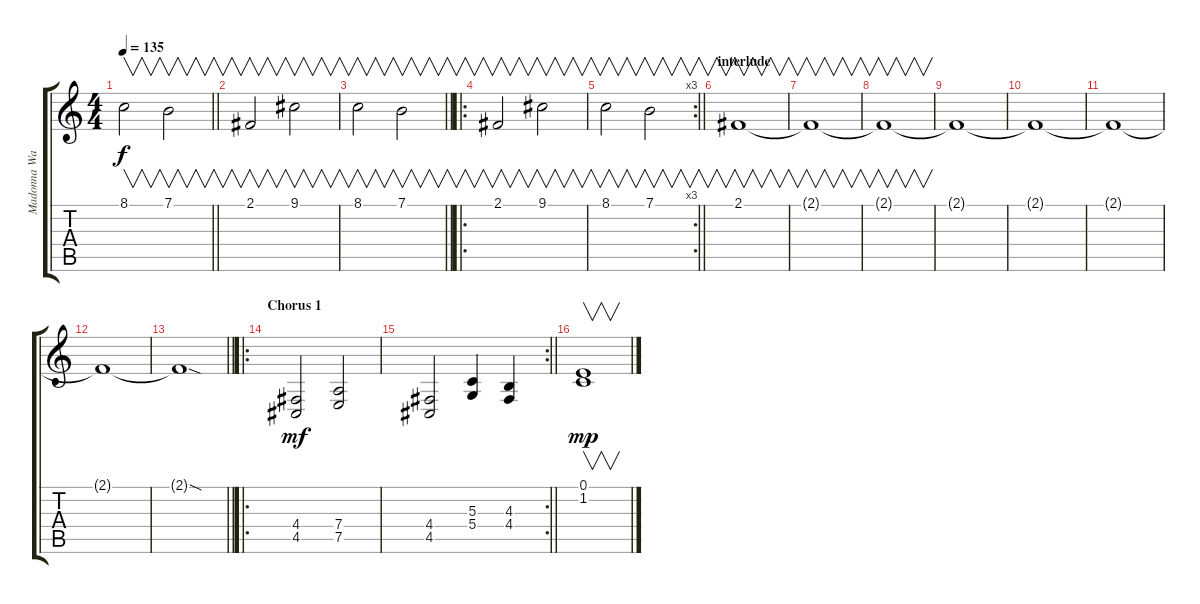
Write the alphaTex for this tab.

\track ("Madonna Wayne Gacy" "Madonna Wa") {instrument drawbarorgan}
\staff {score tabs}
\tuning (E4 B3 G3 D3 A2 E2) {hide}
\ts (4 4)
\tempo 135
\clef g2
\barLineRight lightlight
\ks c
8.1.2{v dy f} 7.1.2{v} |
2.1.2{v} 9.1.2{v} |
\barLineRight lightlight
8.1.2{v} 7.1.2{v} |
\ro
2.1.2{v} 9.1.2{v} |
\rc 3
\barLineRight lightlight
8.1.2{v} 7.1.2{v} |
\section ("" "interlude")
2.1.1{v} |
2.1{t}.1{v} |
2.1{t}.1{v} |
2.1{t}.1 |
2.1{t}.1 |
2.1{t}.1 |
2.1{t}.1 |
\barLineRight lightlight
2.1{sod t}.1 |
\ro
\section ("" "Chorus 1")
(4.4 4.5).2{dy mf} (7.4 7.5).2 |
\rc 2
\barLineRight lightlight
(4.4 4.5).2 (5.3 5.4).4 (4.3 4.4).4 |
(0.1 1.2).1{v dy mp}
